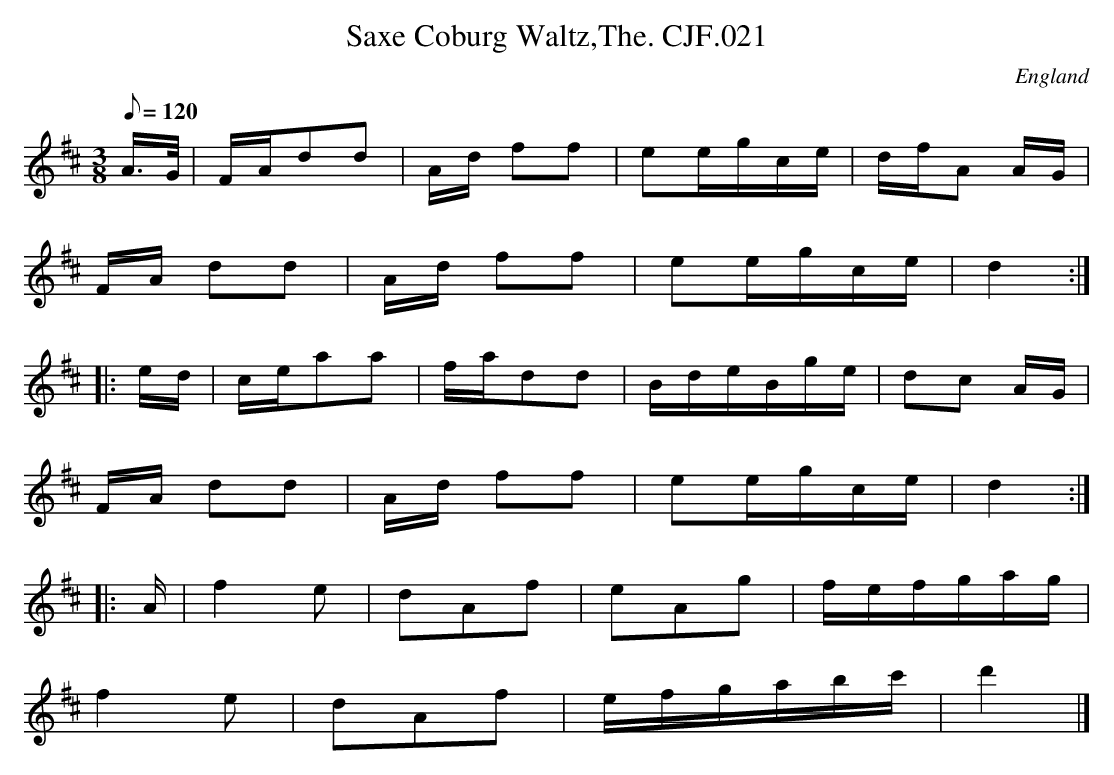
X:1
T:Saxe Coburg Waltz,The. CJF.021
L:1/16
M:3/8
O:England
Q:1/8=120
K:D
A>G|\
FAd2d2|Ad f2f2|e2egce|dfA2 AG|!
FA d2d2|Ad f2f2|e2egce|d4:|!
|:ed|cea2a2|fad2d2|BdeBge|d2c2 AG|!
FA d2d2|Ad f2f2|e2egce|d4:|!
|:A|f4e2|d2A2f2|e2A2g2|fefgag|!
f4e2|d2A2f2|efgabc'|d'4|]
